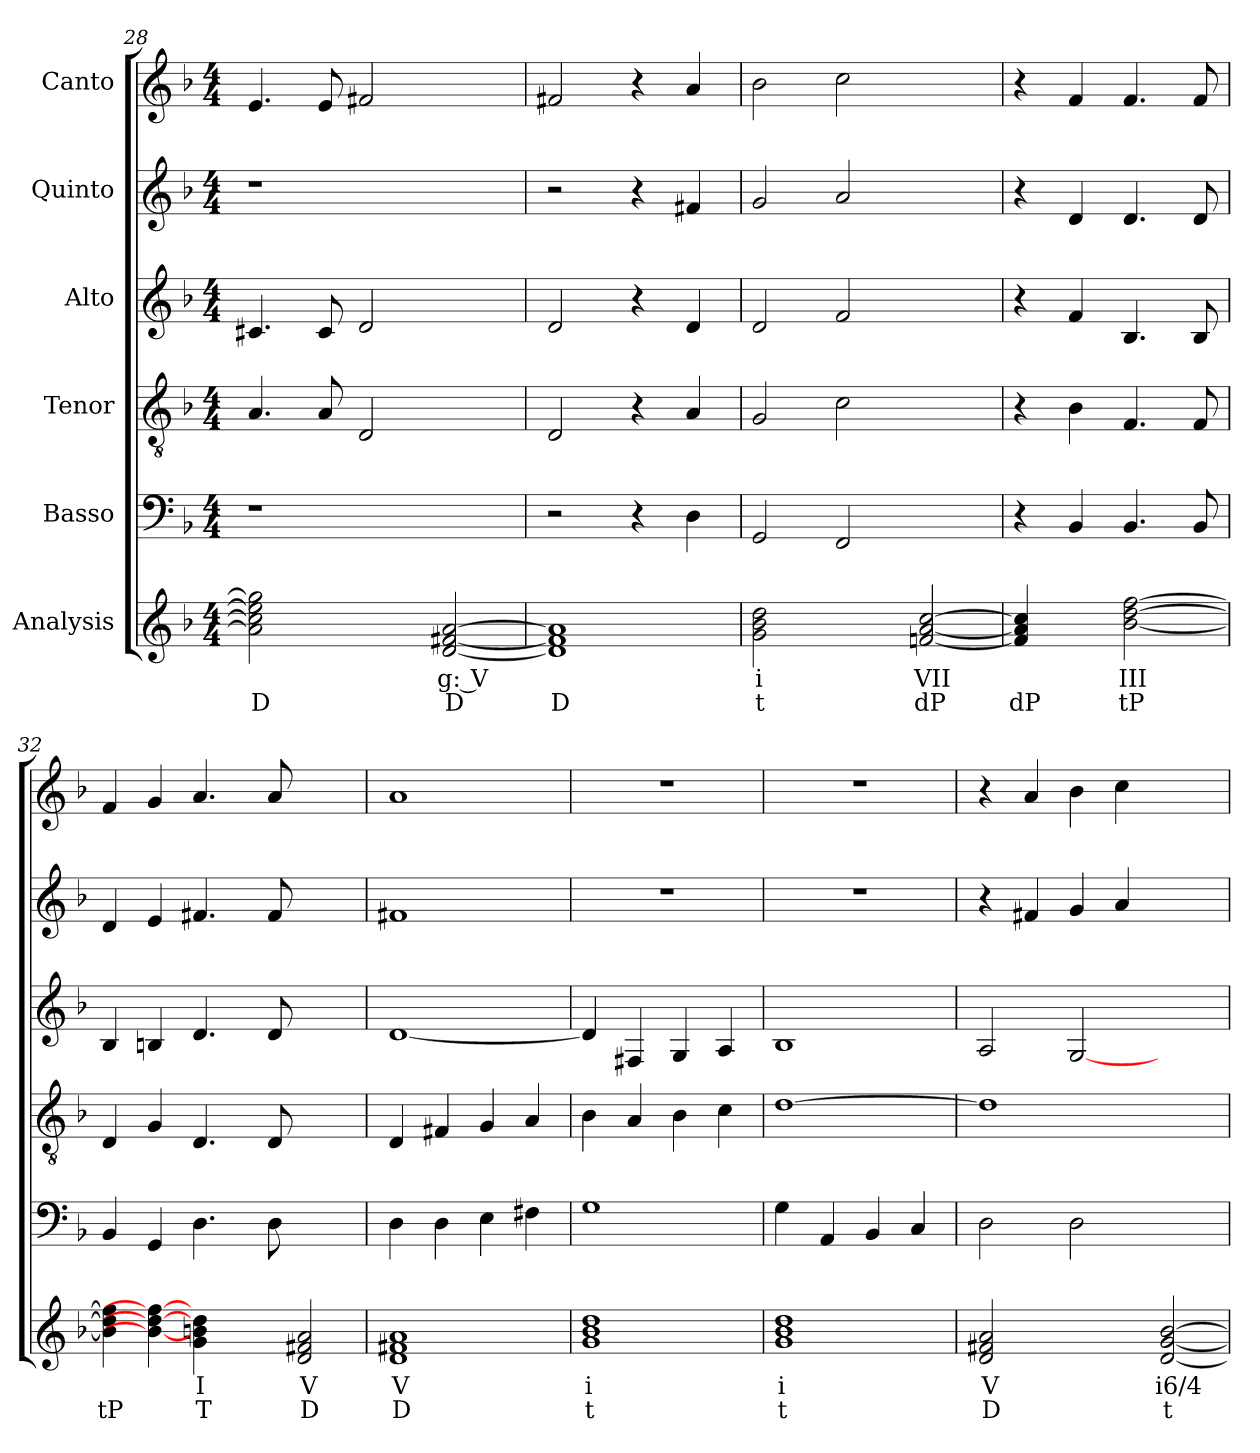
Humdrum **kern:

**kern	**text	**text	**kern	**kern	**kern	**kern	**kern
*part6	*part6	*part6	*part5	*part4	*part3	*part2	*part1
*staff6	*staff6	*staff6	*staff5	*staff4	*staff3	*staff2	*staff1
*I"Analysis	*	*	*I"Basso	*I"Tenor	*I"Alto	*I"Quinto	*I"Canto
*	*	*	*clefF4	*clefGv2	*clefG2	*clefG2	*clefG2
*k[b-]	*	*	*k[b-]	*k[b-]	*k[b-]	*k[b-]	*k[b-]
*	*	*	*F:	*F:	*F:	*F:	*F:
*M4/4	*	*	*M4/4	*M4/4	*M4/4	*M4/4	*M4/4
=28	=28	=28	=28	=28	=28	=28	=28
2a] 2cc#] 2ee] 2gg]	.	D	1r	4.A/	4.c#X/	1r	4.e/
.	.	.	.	8A/	8c#/	.	8e/
2ryy	.	.	.	2D/	2d/	.	2f#X/
[2d [2f#X [2a	g: V	D	2ryy	2ryy	2ryy	2ryy	2ryy
=29	=29	=29	=29	=29	=29	=29	=29
1d] 1f#] 1a]	.	D	2r	2D/	2d/	2r	2f#X/
.	.	.	4r	4r	4r	4r	4r
.	.	.	4D\	4A/	4d/	4f#X/	4a/
=30	=30	=30	=30	=30	=30	=30	=30
2g 2b- 2dd	i	t	2GG/	2G/	2d/	2g/	2b-\
2ryy	.	.	2FF/	2c\	2f/	2a/	2cc\
[2fn [2a [2cc	VII	dP	2ryy	2ryy	2ryy	2ryy	2ryy
=31	=31	=31	=31	=31	=31	=31	=31
4f] 4a] 4cc]	.	dP	4r	4r	4r	4r	4r
4ryy	.	.	4BB-/	4B-\	4f/	4d/	4f/
[2b- [2dd [2ff	III	tP	4.BB-/	4.F/	4.B-/	4.d/	4.f/
.	.	.	8BB-/	8F/	8B-/	8d/	8f/
=32	=32	=32	=32	=32	=32	=32	=32
4b-] 4dd] 4ff]	.	tP	4BB-/	4D/	4B-/	4d/	4f/
4b-_ 4dd_ 4ff_	.	.	4GG/	4G/	4Bn/	4e/	4g/
4g 4bn 4dd	I	T	4.D\	4.D/	4.d/	4.f#X/	4.a/
4ryy	.	.	.	.	.	.	.
.	.	.	8D\	8D/	8d/	8f#/	8a/
2d 2f#X 2a	V	D	2ryy	2ryy	2ryy	2ryy	2ryy
=33	=33	=33	=33	=33	=33	=33	=33
1d 1f#X 1a	V	D	4D\	4D/	[1d	1f#X	1a
.	.	.	4D\	4F#X/	.	.	.
.	.	.	4E\	4G/	.	.	.
.	.	.	4F#X\	4A/	.	.	.
=34	=34	=34	=34	=34	=34	=34	=34
1g 1b- 1dd	i	t	1G	4B-\	4d/]	1r	1r
.	.	.	.	4A/	4F#X/	.	.
.	.	.	.	4B-\	4G/	.	.
.	.	.	.	4c\	4A/	.	.
=35	=35	=35	=35	=35	=35	=35	=35
1g 1b- 1dd	i	t	4G\	[1d	1B-	1r	1r
.	.	.	4AA/	.	.	.	.
.	.	.	4BB-/	.	.	.	.
.	.	.	4C/	.	.	.	.
=36	=36	=36	=36	=36	=36	=36	=36
2d 2f#X 2a	V	D	2D\	1d]	2A/	4r	4r
.	.	.	.	.	.	4f#X/	4a/
2ryy	.	.	2D\	.	[2G/	4g/	4b-\
.	.	.	.	.	.	4a/	4cc\
[2d [2g [2b-	i6/4	t	2ryy	2ryy	2ryy	2ryy	2ryy
=	=	=	=	=	=	=	=
*-	*-	*-	*-	*-	*-	*-	*-
